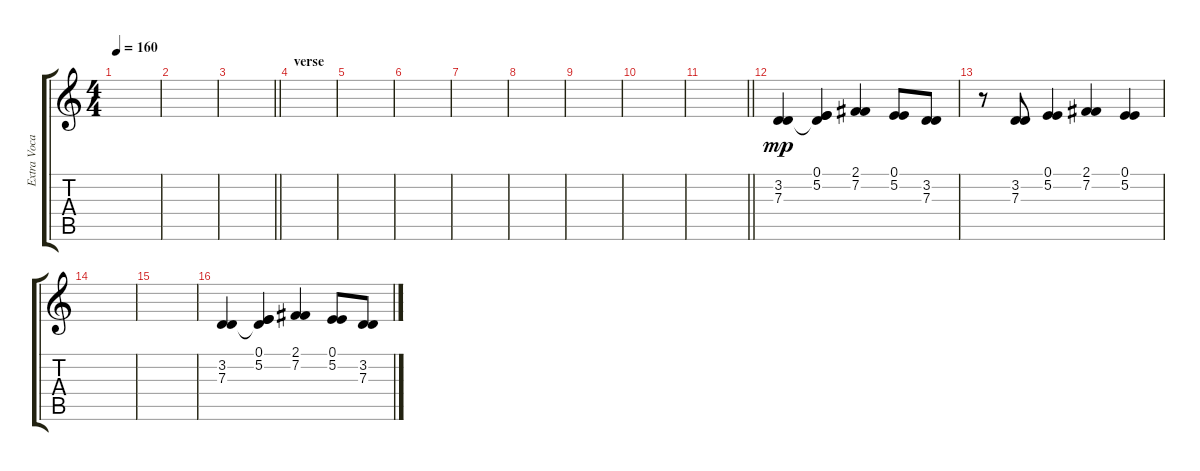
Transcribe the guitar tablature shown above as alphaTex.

\track ("Extra Vocals" "Extra Voca") {instrument choiraahs}
\staff {score tabs}
\tuning (E4 B3 G3 D3 A2 D2) {hide}
\ts (4 4)
\tempo 160
\clef g2
\ks c
|
|
\barLineRight lightlight
|
\section ("" "verse")
|
|
|
|
|
|
|
\barLineRight lightlight
|
\section ("" "")
(3.2 7.3).4{dy mp} (0.1 5.2 7.3{t}).4 (2.1 7.2).4 (0.1 5.2).8 (3.2 7.3).8 |
r.8 (3.2 7.3).8 (0.1 5.2).4 (2.1 7.2).4 (0.1 5.2).4 |
|
|
(3.2 7.3).4 (0.1 5.2 7.3{t}).4 (2.1 7.2).4 (0.1 5.2).8 (3.2 7.3).8
